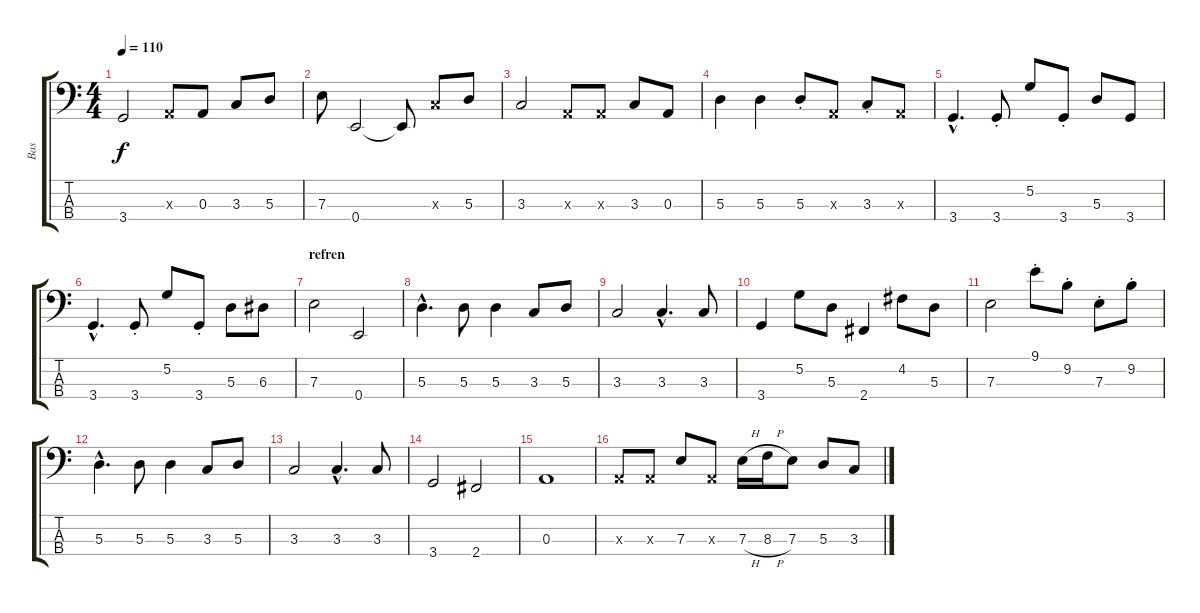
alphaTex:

\track ("Bas" "Bas") {instrument electricbassfinger}
\staff {score tabs}
\tuning (G2 D2 A1 E1) {hide}
\ts (4 4)
\tempo 110
\clef f4
\ks c
3.4.2{dy f} 0.3{x}.8 0.3.8 3.3.8 5.3.8 |
7.3.8 0.4.2 0.4{t}.8 3.3{x}.8 5.3.8 |
3.3.2 0.3{x}.8 0.3{x}.8 3.3.8 0.3.8 |
5.3.4 5.3.4 5.3{st}.8 0.3{x}.8 3.3{st}.8 0.3{x}.8 |
3.4{hac}.4{d} 3.4{st}.8 5.2.8 3.4{st}.8 5.3.8 3.4.8 |
3.4{hac}.4{d} 3.4{st}.8 5.2.8 3.4{st}.8 5.3.8 6.3.8 |
\section ("" "refren")
7.3.2 0.4.2 |
5.3{hac}.4{d} 5.3.8 5.3.4 3.3.8 5.3.8 |
3.3.2 3.3{hac}.4{d} 3.3.8 |
3.4.4 5.2.8 5.3.8 2.4.4 4.2.8 5.3.8 |
7.3.2 9.1{st}.8 9.2{st}.8 7.3{st}.8 9.2{st}.8 |
5.3{hac}.4{d} 5.3.8 5.3.4 3.3.8 5.3.8 |
3.3.2 3.3{hac}.4{d} 3.3.8 |
3.4.2 2.4.2 |
0.3.1 |
0.3{x}.8 0.3{x}.8 7.3.8 0.3{x}.8 7.3{h}.16 8.3{h}.16 7.3.8 5.3.8 3.3.8
